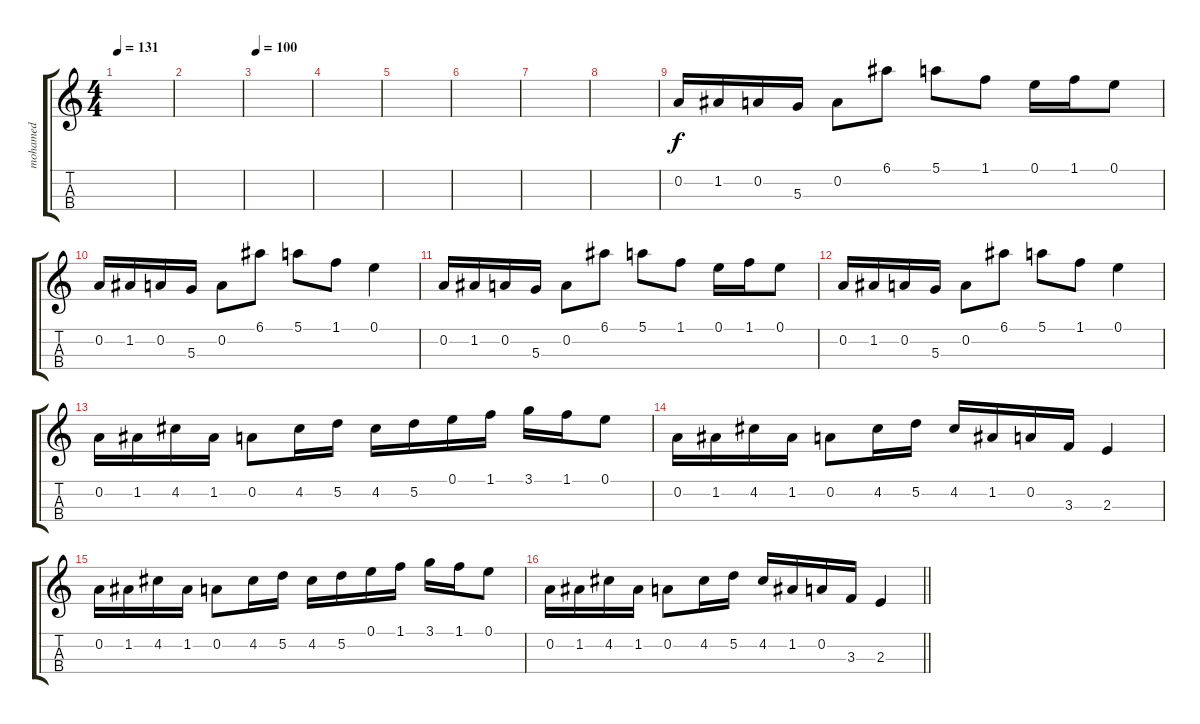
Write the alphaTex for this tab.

\track ("mohamed" "mohamed") {instrument violin}
\staff {score tabs}
\tuning (E5 A4 D4 G3) {hide}
\ts (4 4)
\tempo 131
\clef g2
\ks c
|
|
\tempo 100
|
|
|
|
|
|
0.2.16 1.2.16 0.2.16 5.3.16 0.2.8 6.1.8 5.1.8 1.1.8 0.1.16 1.1.16 0.1.8 |
0.2.16 1.2.16 0.2.16 5.3.16 0.2.8 6.1.8 5.1.8 1.1.8 0.1.4 |
0.2.16 1.2.16 0.2.16 5.3.16 0.2.8 6.1.8 5.1.8 1.1.8 0.1.16 1.1.16 0.1.8 |
0.2.16 1.2.16 0.2.16 5.3.16 0.2.8 6.1.8 5.1.8 1.1.8 0.1.4 |
0.2.16 1.2.16 4.2.16 1.2.16 0.2.8 4.2.16 5.2.16 4.2.16 5.2.16 0.1.16 1.1.16 3.1.16 1.1.16 0.1.8 |
0.2.16 1.2.16 4.2.16 1.2.16 0.2.8 4.2.16 5.2.16 4.2.16 1.2.16 0.2.16 3.3.16 2.3.4 |
0.2.16 1.2.16 4.2.16 1.2.16 0.2.8 4.2.16 5.2.16 4.2.16 5.2.16 0.1.16 1.1.16 3.1.16 1.1.16 0.1.8 |
\barLineRight lightlight
0.2.16 1.2.16 4.2.16 1.2.16 0.2.8 4.2.16 5.2.16 4.2.16 1.2.16 0.2.16 3.3.16 2.3.4
